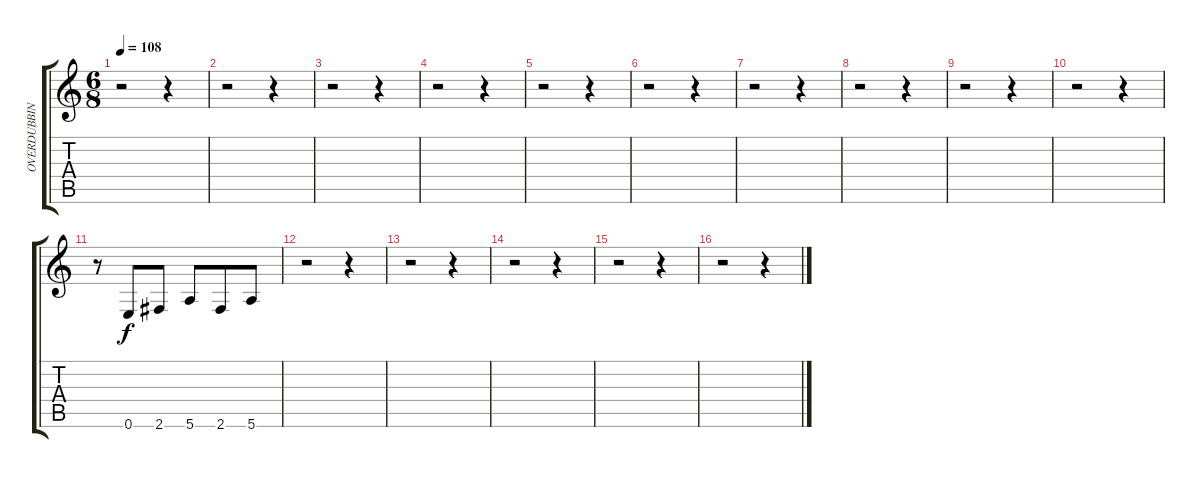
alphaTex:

\track ("OVERDUBBING" "OVERDUBBIN") {instrument distortionguitar}
\staff {score tabs}
\tuning (E4 B3 G3 D3 A2 E2) {hide}
\ts (6 8)
\tempo 108
\clef g2
\ks c
r.2{dy f} r.4 |
r.2 r.4 |
r.2 r.4 |
r.2 r.4 |
r.2 r.4 |
r.2 r.4 |
r.2 r.4 |
r.2 r.4 |
r.2 r.4 |
r.2 r.4 |
r.8 0.6.8 2.6.8 5.6.8 2.6.8 5.6.8 |
r.2 r.4 |
r.2 r.4 |
r.2 r.4 |
r.2 r.4 |
r.2 r.4
